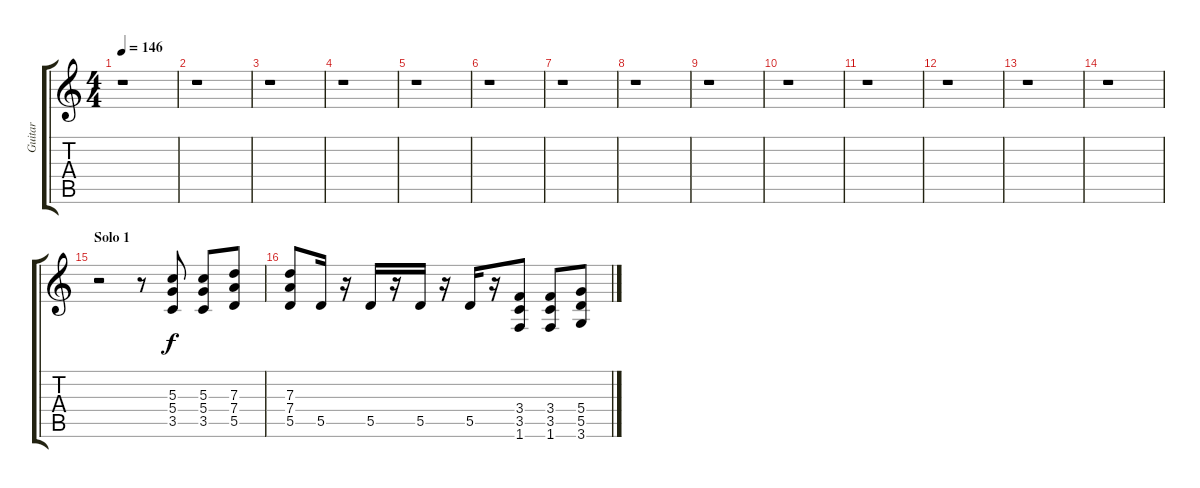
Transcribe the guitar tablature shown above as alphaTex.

\track ("Guitar" "Guitar") {instrument distortionguitar}
\staff {score tabs}
\tuning (E4 B3 G3 D3 A2 E2) {hide}
\ts (4 4)
\tempo 146
\clef g2
\ks c
r.1{dy f} |
r.1 |
r.1 |
r.1 |
r.1 |
r.1 |
r.1 |
r.1 |
r.1 |
r.1 |
r.1 |
r.1 |
r.1 |
r.1 |
\section ("" "Solo 1")
r.2 r.8 (5.3 5.4 3.5).8 (5.3 5.4 3.5).8 (7.3 7.4 5.5).8 |
(7.3 7.4 5.5).8 5.5.16 r.16 5.5.16 r.16 5.5.16 r.16 5.5.16 r.16 (3.4 3.5 1.6).8 (3.4 3.5 1.6).8 (5.4 5.5 3.6).8
